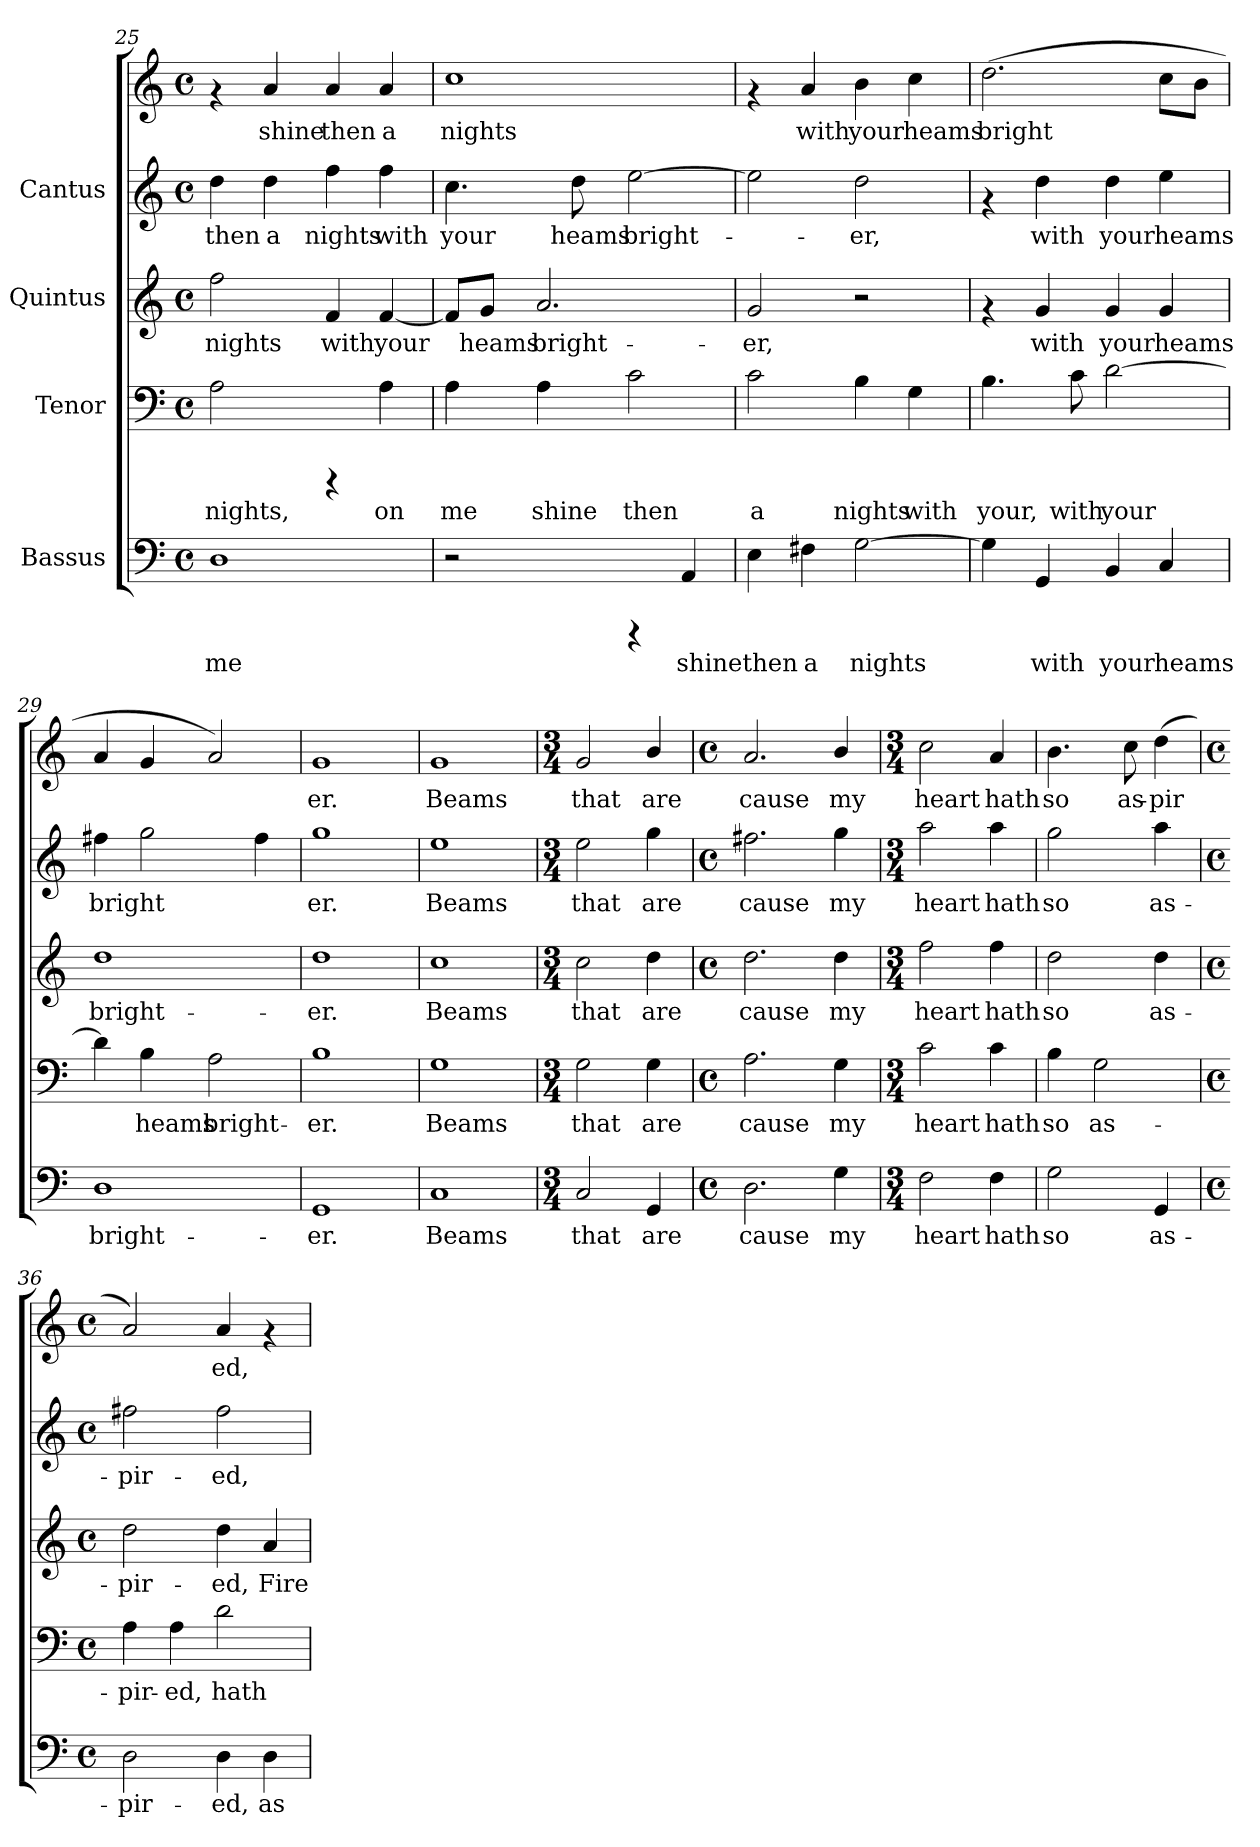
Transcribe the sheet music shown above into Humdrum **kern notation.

**kern	**text	**kern	**text	**kern	**text	**kern	**text	**kern	**text
*part4	*part4	*part3	*part3	*part2	*part2	*part1	*part1	*part1	*part1
*staff5	*staff5	*staff4	*staff4	*staff3	*staff3	*staff2	*staff2	*staff1	*staff1
*I"Bassus	*	*I"Tenor	*	*I"Quintus	*	*I"Cantus	*	*	*
!!LO:PB:g=z
*clefF4	*	*clefF4	*	*clefG2	*	*clefG2	*	*clefG2	*
*M4/4	*	*M4/4	*	*M4/4	*	*M4/4	*	*M4/4	*
*met(c)	*	*met(c)	*	*met(c)	*	*met(c)	*	*met(c)	*
=25	=25	=25	=25	=25	=25	=25	=25	=25	=25
!	!LO:LY:b:cj	!	!LO:LY:b:cj	!	!LO:LY:b:cj	!	!LO:LY:b:cj	!	!
1D	me	2A\	nights,	2ff\	nights	4dd\	then	4rf	.
!	!	!	!	!	!	!	!LO:LY:b:cj	!	!LO:LY:b:cj
.	.	.	.	.	.	4dd\	a	4a/	shine
!	!	!	!	!	!LO:LY:b:cj	!	!LO:LY:b:cj	!	!LO:LY:b:cj
.	.	4rCCC	.	4f/	with	4ff\	nights	4a/	then
!	!	!	!LO:LY:b:cj	!	!LO:LY:b:cj	!	!LO:LY:b:cj	!	!LO:LY:b:cj
.	.	4A\	on	[<4f/	your	4ff\	with	4a/	a
=26	=26	=26	=26	=26	=26	=26	=26	=26	=26
!	!	!	!LO:LY:b:cj	!	!LO:LY:b:cj	!	!LO:LY:b:cj	!	!LO:LY:b:cj
2r	.	4A\	me	8f/L]	.	4.cc\	your	1cc	nights
!	!	!	!	!	!LO:LY:b:cj	!	!	!	!
.	.	.	.	8g/J	heams	.	.	.	.
!	!	!	!LO:LY:b:cj	!	!LO:LY:b:cj	!	!	!	!
.	.	4A\	shine	2.a/	bright-	.	.	.	.
!	!	!	!	!	!	!	!LO:LY:b:cj	!	!
.	.	.	.	.	.	8dd\	heams	.	.
!	!	!	!LO:LY:b:cj	!	!	!	!LO:LY:b:cj	!	!
4rCCC	.	2c\	then	.	.	[>2ee\	bright-	.	.
!	!LO:LY:b:cj	!	!	!	!	!	!	!	!
4AA/	shine	.	.	.	.	.	.	.	.
=27	=27	=27	=27	=27	=27	=27	=27	=27	=27
!	!LO:LY:b:cj	!	!LO:LY:b:cj	!	!LO:LY:b:cj	!	!LO:LY:b:cj	!	!
4E\	then	2c\	a	2g/	-er,	2ee\]	.	4rf	.
!	!LO:LY:b:cj	!	!	!	!	!	!	!	!LO:LY:b:cj
4F#X\	a	.	.	.	.	.	.	4a/	-with
!	!LO:LY:b:cj	!	!LO:LY:b:cj	!	!	!	!LO:LY:b:cj	!	!LO:LY:b:cj
[>2G\	nights	4B\	nights	2r	.	2dd\	er,	4b\	your
!	!	!	!LO:LY:b:cj	!	!	!	!	!	!LO:LY:b:cj
.	.	4G\	with	.	.	.	.	4cc\	heams
=28	=28	=28	=28	=28	=28	=28	=28	=28	=28
!	!LO:LY:b:cj	!	!LO:LY:b:cj	!	!	!	!	!	!LO:LY:b:cj
4G\]	.	4.B\	your,	4rf	.	4rf	.	(>2.dd\	bright-
!	!LO:LY:b:cj	!	!	!	!LO:LY:b:cj	!	!LO:LY:b:cj	!	!
4GG/	with	.	.	4g/	with	4dd\	-with	.	.
!	!	!	!LO:LY:b:cj	!	!	!	!	!	!
.	.	8c\	with	.	.	.	.	.	.
!	!LO:LY:b:cj	!	!LO:LY:b:cj	!	!LO:LY:b:cj	!	!LO:LY:b:cj	!	!
4BB/	your	[>2d\	your	4g/	your	4dd\	your	.	.
!	!LO:LY:b:cj	!	!	!	!LO:LY:b:cj	!	!LO:LY:b:cj	!	!LO:LY:b:cj
4C/	heams	.	.	4g/	heams	4ee\	heams	8cc\L	--
!	!	!	!	!	!	!	!	!	!LO:LY:b:cj
.	.	.	.	.	.	.	.	8b\J	--
!!LO:LB:g=z
=29	=29	=29	=29	=29	=29	=29	=29	=29	=29
!	!LO:LY:b:cj	!	!LO:LY:b:cj	!	!LO:LY:b:cj	!	!LO:LY:b:cj	!	!
1D	bright-	4d\]	.	1dd	bright-	4ff#X\	bright-	4a/	.
!	!	!	!LO:LY:b:cj	!	!	!	!LO:LY:b:cj	!	!
.	.	4B\	heams	.	.	2gg\	--	4g/	.
!	!	!	!LO:LY:b:cj	!	!	!	!	!	!
.	.	2A\	bright-	.	.	.	.	2a/)	.
!	!	!	!	!	!	!	!LO:LY:b:cj	!	!
.	.	.	.	.	.	4ff#\	--	.	.
=30	=30	=30	=30	=30	=30	=30	=30	=30	=30
!	!LO:LY:b:cj	!	!LO:LY:b:cj	!	!LO:LY:b:cj	!	!LO:LY:b:cj	!	!LO:LY:b:cj
1GG	-er.	1B	-er.	1dd	-er.	1gg	er.	1g	-er.
=31	=31	=31	=31	=31	=31	=31	=31	=31	=31
!	!LO:LY:b:cj	!	!LO:LY:b:cj	!	!LO:LY:b:cj	!	!LO:LY:b:cj	!	!LO:LY:b:cj
1C	Beams	1G	Beams	1cc	Beams	1ee	Beams	1g	Beams
=32	=32	=32	=32	=32	=32	=32	=32	=32	=32
*M3/4	*	*M3/4	*	*M3/4	*	*M3/4	*	*M3/4	*
!	!LO:LY:b:cj	!	!LO:LY:b:cj	!	!LO:LY:b:cj	!	!LO:LY:b:cj	!	!LO:LY:b:cj
2C/	that	2G\	that	2cc\	that	2ee\	that	2g/	that
!	!LO:LY:b:cj	!	!LO:LY:b:cj	!	!LO:LY:b:cj	!	!LO:LY:b:cj	!	!LO:LY:b:cj
4GG/	are	4G\	are	4dd\	are	4gg\	are	4b/	are
=33	=33	=33	=33	=33	=33	=33	=33	=33	=33
*M4/4	*	*M4/4	*	*M4/4	*	*M4/4	*	*M4/4	*
*met(c)	*	*met(c)	*	*met(c)	*	*met(c)	*	*met(c)	*
!	!LO:LY:b:cj	!	!LO:LY:b:cj	!	!LO:LY:b:cj	!	!LO:LY:b:cj	!	!LO:LY:b:cj
2.D\	cause	2.A\	cause	2.dd\	cause	2.ff#X\	cause	2.a/	cause
!	!LO:LY:b:cj	!	!LO:LY:b:cj	!	!LO:LY:b:cj	!	!LO:LY:b:cj	!	!LO:LY:b:cj
4G\	my	4G\	my	4dd\	my	4gg\	my	4b/	my
=34	=34	=34	=34	=34	=34	=34	=34	=34	=34
*M3/4	*	*M3/4	*	*M3/4	*	*M3/4	*	*M3/4	*
!	!LO:LY:b:cj	!	!LO:LY:b:cj	!	!LO:LY:b:cj	!	!LO:LY:b:cj	!	!LO:LY:b:cj
2F\	heart	2c\	heart	2ff\	heart	2aa\	heart	2cc\	heart
!	!LO:LY:b:cj	!	!LO:LY:b:cj	!	!LO:LY:b:cj	!	!LO:LY:b:cj	!	!LO:LY:b:cj
4F\	hath	4c\	hath	4ff\	hath	4aa\	hath	4a/	hath
=35	=35	=35	=35	=35	=35	=35	=35	=35	=35
!	!LO:LY:b:cj	!	!LO:LY:b:cj	!	!LO:LY:b:cj	!	!LO:LY:b:cj	!	!LO:LY:b:cj
2G\	so	4B\	so	2dd\	so	2gg\	-so	4.b\	so
!	!	!	!LO:LY:b:cj	!	!	!	!	!	!
.	.	2G\	as-	.	.	.	.	.	.
!	!	!	!	!	!	!	!	!	!LO:LY:b:cj
.	.	.	.	.	.	.	.	8cc\	as-
!	!LO:LY:b:cj	!	!	!	!LO:LY:b:cj	!	!LO:LY:b:cj	!	!LO:LY:b:cj
4GG/	as-	.	.	4dd\	as-	4aa\	as-	(>4dd\	-pir-
!!LO:LB:g=z
=36	=36	=36	=36	=36	=36	=36	=36	=36	=36
*M4/4	*	*M4/4	*	*M4/4	*	*M4/4	*	*M4/4	*
*met(c)	*	*met(c)	*	*met(c)	*	*met(c)	*	*met(c)	*
!	!LO:LY:b:cj	!	!LO:LY:b:cj	!	!LO:LY:b:cj	!	!LO:LY:b:cj	!	!LO:LY:b:cj
2D\	-pir-	4A\	-pir-	2dd\	-pir-	2ff#X\	pir-	2a/)	-
!	!	!	!LO:LY:b:cj	!	!	!	!	!	!
.	.	4A\	-ed,	.	.	.	.	.	.
!	!LO:LY:b:cj	!	!LO:LY:b:cj	!	!LO:LY:b:cj	!	!LO:LY:b:cj	!	!LO:LY:b:cj
4D\	-ed,	2d\	hath	4dd\	-ed,	2ff#\	-ed,	4a/	ed,
!	!LO:LY:b:cj	!	!	!	!LO:LY:b:cj	!	!	!	!
4D\	as-	.	.	4a/	Fire	.	.	4rf	.
=	=	=	=	=	=	=	=	=	=
*-	*-	*-	*-	*-	*-	*-	*-	*-	*-
